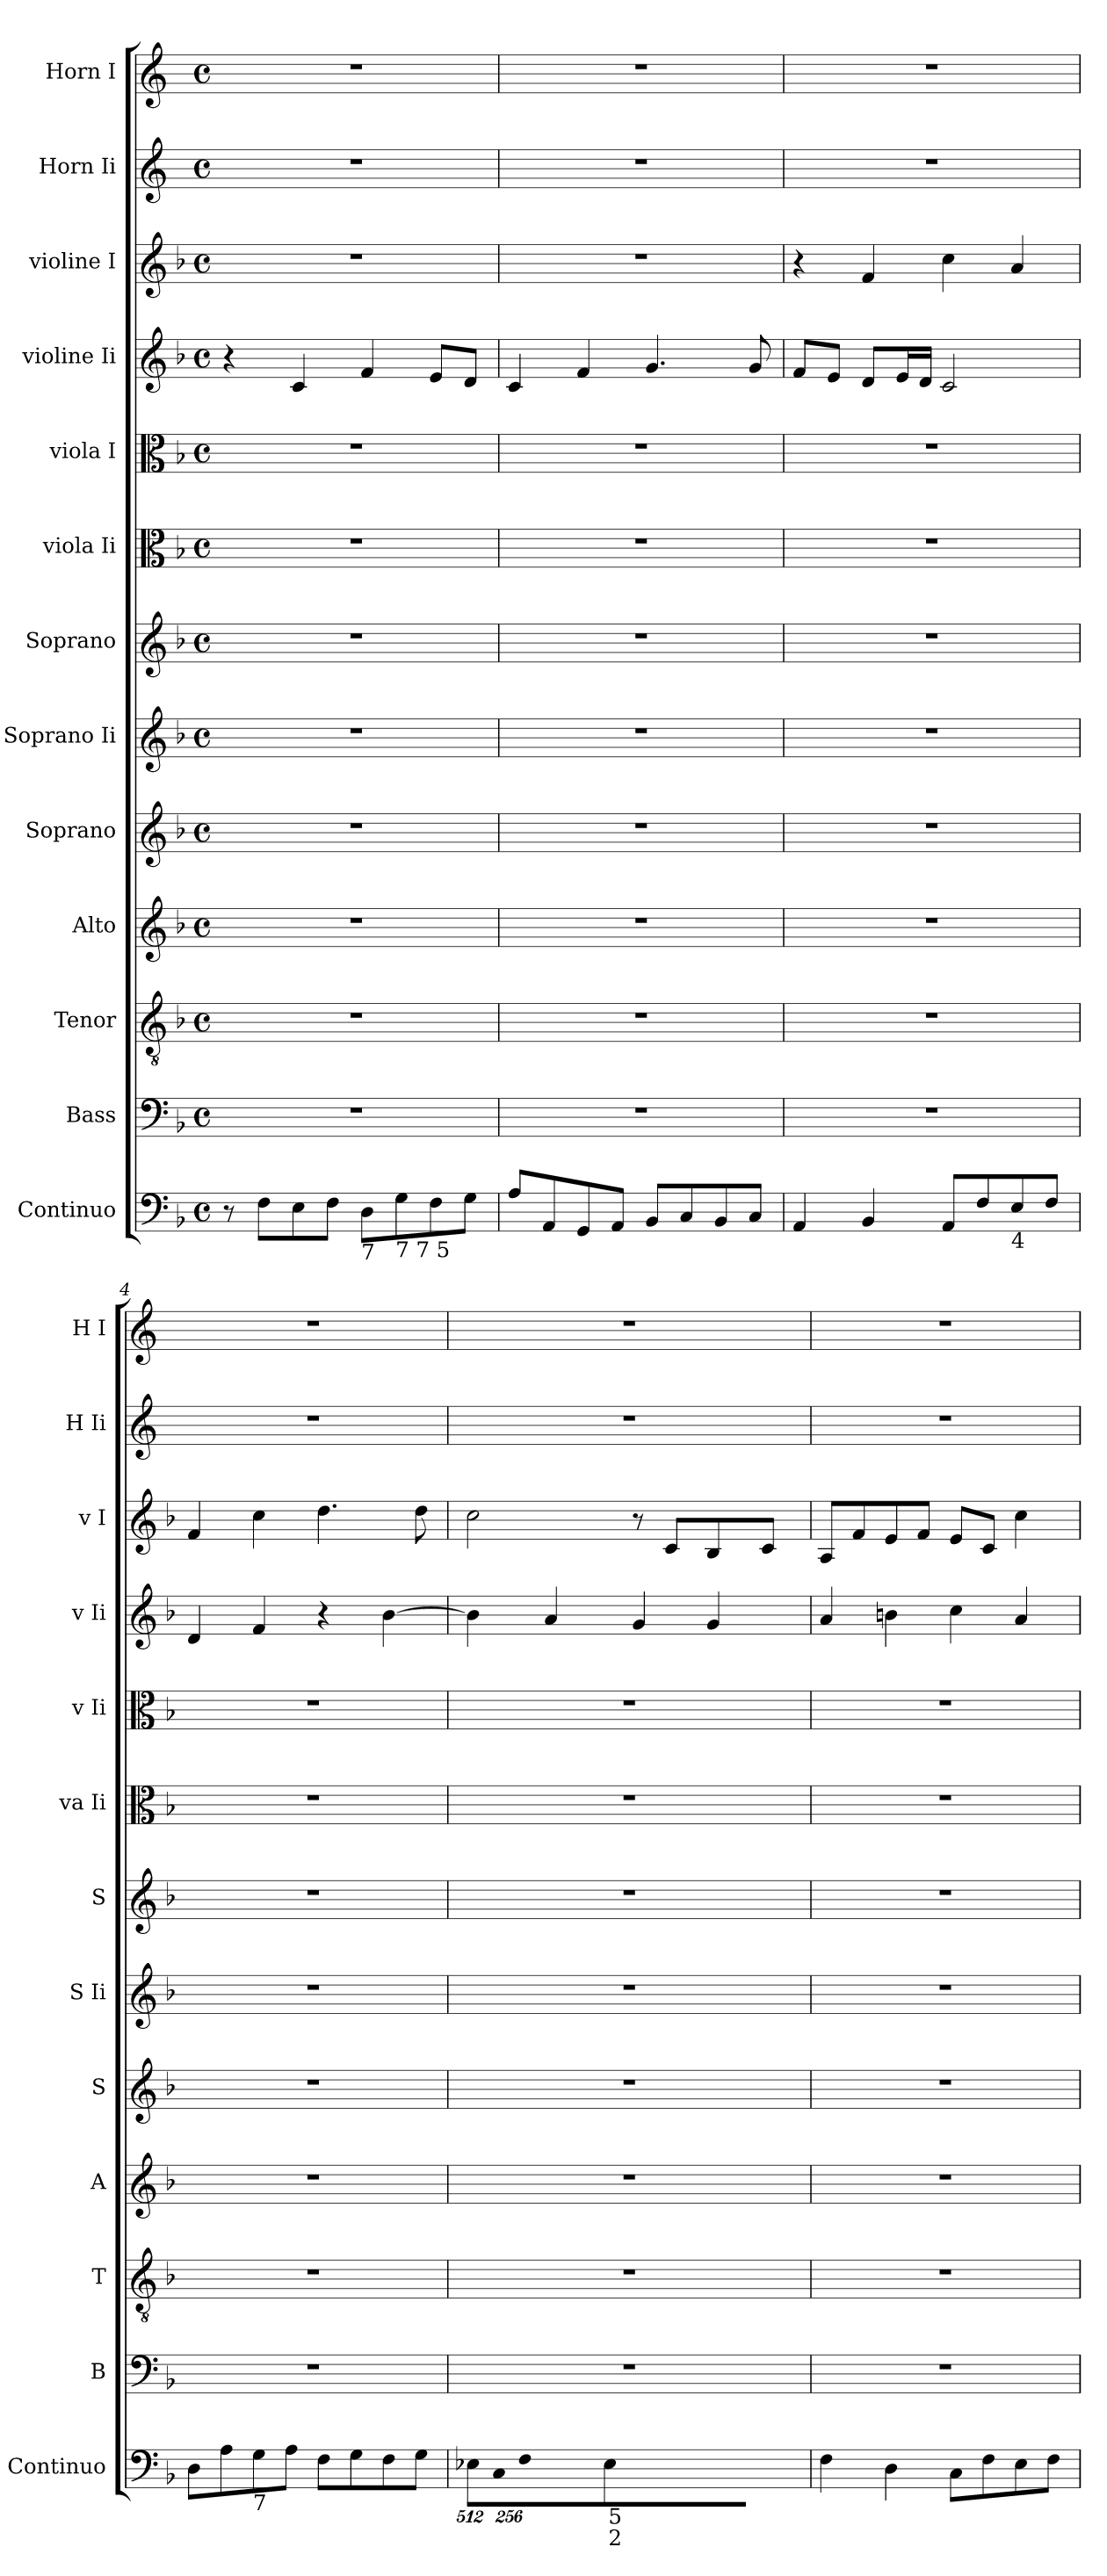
**kern	**kern	**kern	**kern	**kern	**kern	**kern	**kern	**kern	**kern	**kern	**kern	**kern
*part13	*part12	*part11	*part10	*part9	*part8	*part7	*part6	*part5	*part4	*part3	*part2	*part1
*staff13	*staff12	*staff11	*staff10	*staff9	*staff8	*staff7	*staff6	*staff5	*staff4	*staff3	*staff2	*staff1
*I"Continuo	*I"Bass	*I"Tenor	*I"Alto	*I"Soprano	*I"Soprano Ii	*I"Soprano	*I"viola Ii	*I"viola I	*I"violine Ii	*I"violine I	*I"Horn Ii	*I"Horn I
*I'Continuo	*I'B	*I'T	*I'A	*I'S	*I'S Ii	*I'S	*I'va Ii	*I'v Ii	*I'v Ii	*I'v I	*I'H Ii	*I'H I
*clefF4	*clefF4	*clefGv2	*clefG2	*clefG2	*clefG2	*clefG2	*clefC3	*clefC3	*clefG2	*clefG2	*clefG2	*clefG2
*	*	*	*	*	*	*	*	*	*	*	*ITrd-3c-5	*ITrd-3c-5
*k[b-]	*k[b-]	*k[b-]	*k[b-]	*k[b-]	*k[b-]	*k[b-]	*k[b-]	*k[b-]	*k[b-]	*k[b-]	*k[b-]	*k[b-]
*F:	*F:	*F:	*F:	*F:	*F:	*F:	*F:	*F:	*F:	*F:	*F:	*F:
*M4/4	*M4/4	*M4/4	*M4/4	*M4/4	*M4/4	*M4/4	*M4/4	*M4/4	*M4/4	*M4/4	*M4/4	*M4/4
*met(c)	*met(c)	*met(c)	*met(c)	*met(c)	*met(c)	*met(c)	*met(c)	*met(c)	*met(c)	*met(c)	*met(c)	*met(c)
=1	=1	=1	=1	=1	=1	=1	=1	=1	=1	=1	=1	=1
8r	1r	1r	1r	1r	1r	1r	1r	1r	4r	1r	1r	1r
8F\L	.	.	.	.	.	.	.	.	.	.	.	.
8E\	.	.	.	.	.	.	.	.	4c/	.	.	.
8F\J	.	.	.	.	.	.	.	.	.	.	.	.
!LO:TX:b:t=7	!	!	!	!	!	!	!	!	!	!	!	!
8D\L	.	.	.	.	.	.	.	.	4f/	.	.	.
!LO:TX:b:t=7 7 5	!	!	!	!	!	!	!	!	!	!	!	!
8G\	.	.	.	.	.	.	.	.	.	.	.	.
8F\	.	.	.	.	.	.	.	.	8e/L	.	.	.
8G\J	.	.	.	.	.	.	.	.	8d/J	.	.	.
=2	=2	=2	=2	=2	=2	=2	=2	=2	=2	=2	=2	=2
8A/L	1r	1r	1r	1r	1r	1r	1r	1r	4c/	1r	1r	1r
8AA/	.	.	.	.	.	.	.	.	.	.	.	.
8GG/	.	.	.	.	.	.	.	.	4f/	.	.	.
8AA</J	.	.	.	.	.	.	.	.	.	.	.	.
8BB-</L	.	.	.	.	.	.	.	.	4.g/	.	.	.
8C/	.	.	.	.	.	.	.	.	.	.	.	.
8BB-/	.	.	.	.	.	.	.	.	.	.	.	.
8C/J	.	.	.	.	.	.	.	.	8g/	.	.	.
=3	=3	=3	=3	=3	=3	=3	=3	=3	=3	=3	=3	=3
4AA</	1r	1r	1r	1r	1r	1r	1r	1r	8f/L	4r	1r	1r
.	.	.	.	.	.	.	.	.	8e/J	.	.	.
4BB-/	.	.	.	.	.	.	.	.	8d/L	4f/	.	.
.	.	.	.	.	.	.	.	.	16e/L	.	.	.
.	.	.	.	.	.	.	.	.	16d/JJ	.	.	.
8AA</L	.	.	.	.	.	.	.	.	2c/	4cc\	.	.
8F/	.	.	.	.	.	.	.	.	.	.	.	.
!LO:TX:b:t=4	!	!	!	!	!	!	!	!	!	!	!	!
8E/	.	.	.	.	.	.	.	.	.	4a/	.	.
8F/J	.	.	.	.	.	.	.	.	.	.	.	.
=4	=4	=4	=4	=4	=4	=4	=4	=4	=4	=4	=4	=4
8D\L	1r	1r	1r	1r	1r	1r	1r	1r	4d/	4f/	1r	1r
8A>\	.	.	.	.	.	.	.	.	.	.	.	.
!LO:TX:b:t=7	!	!	!	!	!	!	!	!	!	!	!	!
8G>\	.	.	.	.	.	.	.	.	4f/	4cc\	.	.
8A\J	.	.	.	.	.	.	.	.	.	.	.	.
8F>\L	.	.	.	.	.	.	.	.	4r	4.dd\	.	.
8G\	.	.	.	.	.	.	.	.	.	.	.	.
8F>\	.	.	.	.	.	.	.	.	[>4b-\	.	.	.
8G\J	.	.	.	.	.	.	.	.	.	8dd\	.	.
=5	=5	=5	=5	=5	=5	=5	=5	=5	=5	=5	=5	=5
*Xbrackettup	*	*	*	*	*	*	*	*	*	*	*	*
!LO:N:vis=8	!	!	!	!	!	!	!	!	!	!	!	!
*^	*	*	*	*	*	*	*	*	*	*	*	*
4096%341E->\L	4ryy	1r	1r	1r	1r	1r	1r	1r	1r	4b-\]	2cc\	1r	1r
!LO:N:vis=8	!	!	!	!	!	!	!	!	!	!	!	!	!
2048%171C\J	.	.	.	.	.	.	.	.	.	.	.	.	.
!LO:N:vis=2	!	!	!	!	!	!	!	!	!	!	!	!	!
4096%1365F\	.	.	.	.	.	.	.	.	.	.	.	.	.
.	8ryy	.	.	.	.	.	.	.	.	4a/	.	.	.
.	32.ryy	.	.	.	.	.	.	.	.	.	.	.	.
!	!LO:TX:b:t=5	!	!	!	!	!	!	!	!	!	!	!	!
!	!LO:TX:b:t=2	!	!	!	!	!	!	!	!	!	!	!	!
.	2ryy	.	.	.	.	.	.	.	.	.	.	.	.
4096%341ryy	.	.	.	.	.	.	.	.	.	4g/	8r	.	.
4E->\	.	.	.	.	.	.	.	.	.	.	.	.	.
.	.	.	.	.	.	.	.	.	.	.	8c/L	.	.
.	.	.	.	.	.	.	.	.	.	4g/	8B-/	.	.
8ryy	.	.	.	.	.	.	.	.	.	.	.	.	.
.	.	.	.	.	.	.	.	.	.	.	8c/J	.	.
.	16ryy	.	.	.	.	.	.	.	.	.	.	.	.
32ryy	.	.	.	.	.	.	.	.	.	.	.	.	.
.	64ryy	.	.	.	.	.	.	.	.	.	.	.	.
128ryy	.	.	.	.	.	.	.	.	.	.	.	.	.
512ryy	.	.	.	.	.	.	.	.	.	.	.	.	.
2048.ryy	.	.	.	.	.	.	.	.	.	.	.	.	.
*v	*v	*	*	*	*	*	*	*	*	*	*	*	*
=6	=6	=6	=6	=6	=6	=6	=6	=6	=6	=6	=6	=6
4F\	1r	1r	1r	1r	1r	1r	1r	1r	4a/	8A/L	1r	1r
.	.	.	.	.	.	.	.	.	.	8f/	.	.
4D>\	.	.	.	.	.	.	.	.	4bn\	8e/	.	.
.	.	.	.	.	.	.	.	.	.	8f/J	.	.
8C\L	.	.	.	.	.	.	.	.	4cc\	8e/L	.	.
8F\	.	.	.	.	.	.	.	.	.	8c/J	.	.
8E>\	.	.	.	.	.	.	.	.	4a/	4cc\	.	.
8F\J	.	.	.	.	.	.	.	.	.	.	.	.
=	=	=	=	=	=	=	=	=	=	=	=	=
*-	*-	*-	*-	*-	*-	*-	*-	*-	*-	*-	*-	*-
